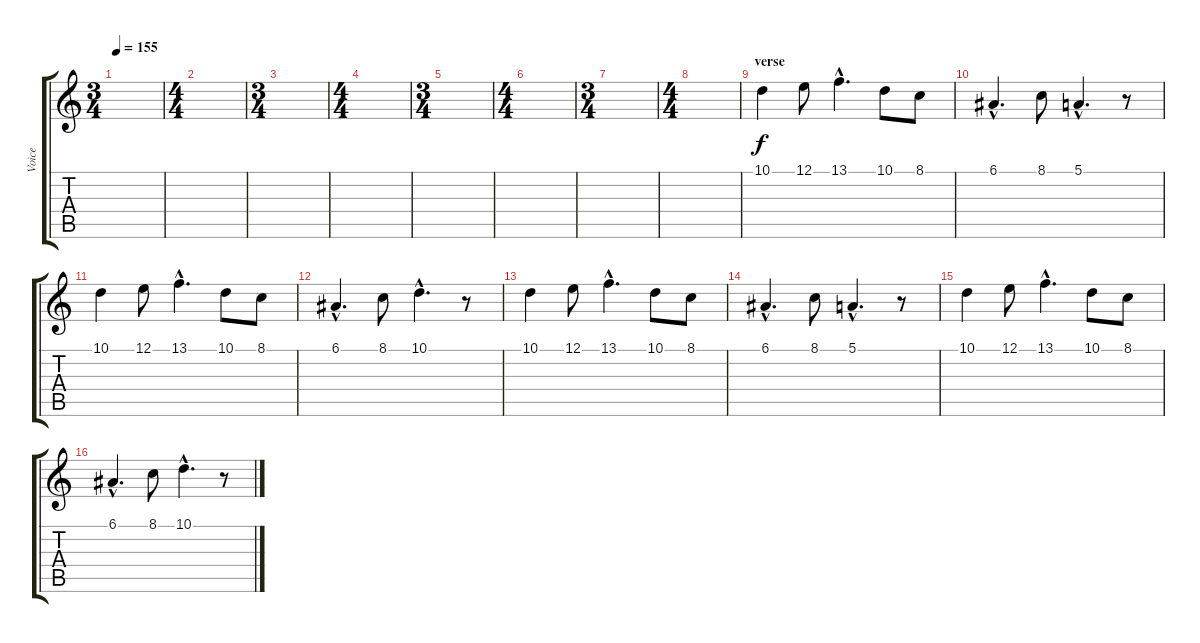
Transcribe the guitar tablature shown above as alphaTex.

\track ("Voice" "Voice") {instrument choiraahs}
\staff {score tabs}
\tuning (E4 B3 G3 D3 A2 E2) {hide}
\ts (3 4)
\tempo 155
\clef g2
\ks c
|
\ts (4 4)
|
\ts (3 4)
|
\ts (4 4)
|
\ts (3 4)
|
\ts (4 4)
|
\ts (3 4)
|
\ts (4 4)
|
\section ("" "verse")
10.1.4 12.1.8 13.1{hac}.4{d} 10.1.8 8.1.8 |
6.1{hac}.4{d} 8.1.8 5.1{hac}.4{d} r.8 |
10.1.4 12.1.8 13.1{hac}.4{d} 10.1.8 8.1.8 |
6.1{hac}.4{d} 8.1.8 10.1{hac}.4{d} r.8 |
10.1.4 12.1.8 13.1{hac}.4{d} 10.1.8 8.1.8 |
6.1{hac}.4{d} 8.1.8 5.1{hac}.4{d} r.8 |
10.1.4 12.1.8 13.1{hac}.4{d} 10.1.8 8.1.8 |
6.1{hac}.4{d} 8.1.8 10.1{hac}.4{d} r.8
